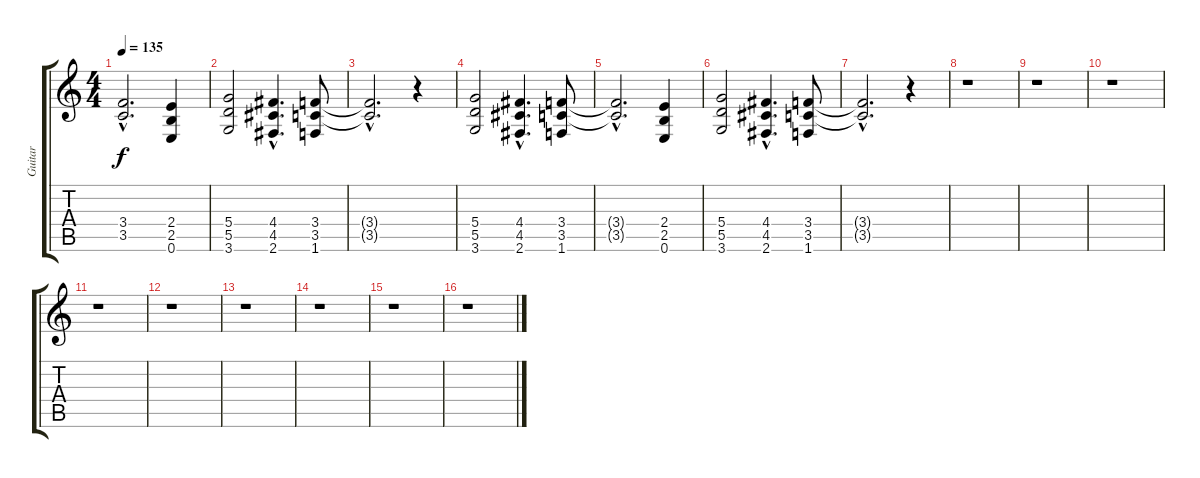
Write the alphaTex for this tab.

\track ("Guitar" "Guitar") {instrument overdrivenguitar}
\staff {score tabs}
\tuning (E4 B3 G3 D3 A2 E2) {hide}
\ts (4 4)
\tempo 135
\clef g2
\ks c
(3.4{hac t} 3.5{hac t}).2{d dy f} (2.4 2.5 0.6).4 |
(5.4 5.5 3.6).2 (4.4{hac} 4.5{hac} 2.6{hac}).4{d} (3.4 3.5 1.6).8 |
(3.4{hac t} 3.5{hac t}).2{d} r.4 |
(5.4 5.5 3.6).2 (4.4{hac} 4.5{hac} 2.6{hac}).4{d} (3.4 3.5 1.6).8 |
(3.4{hac t} 3.5{hac t}).2{d} (2.4 2.5 0.6).4 |
(5.4 5.5 3.6).2 (4.4{hac} 4.5{hac} 2.6{hac}).4{d} (3.4 3.5 1.6).8 |
(3.4{hac t} 3.5{hac t}).2{d} r.4 |
r.1 |
r.1 |
r.1 |
r.1 |
r.1 |
r.1 |
r.1 |
r.1 |
r.1
